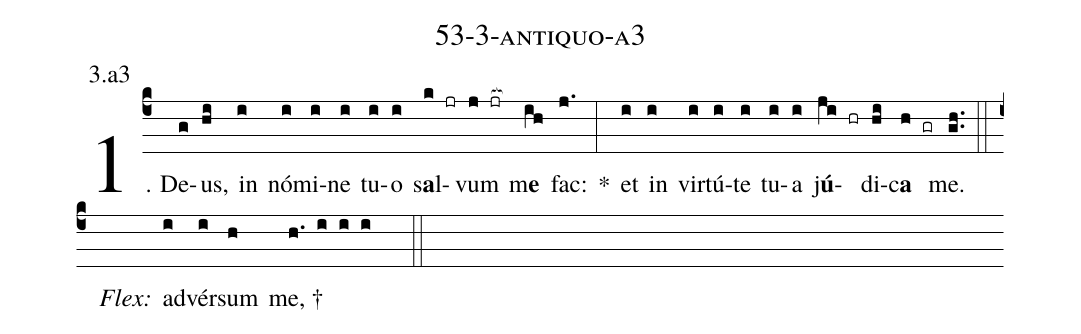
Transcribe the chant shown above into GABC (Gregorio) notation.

name: 53-3-antiquo-a3;
annotation: 3.a3;
%%
(c4)1. De(g)us,(hi) in(i) nó(i)mi(i)ne(i) tu(i)o(i) s<b>a</b>l(k jr)vum(j jr[ocb:1{]) m<b>e</b>(ih[ocb:0}]) fac:(j.) *(:) et(i) in(i) vir(i)tú(i)te(i) tu(i)a(i) j<b>ú</b>(ji hr)di(hi)c<b>a</b>(h gr) me.(gh..) (::)
<i>Flex:</i>()  ad(i)vér(i)sum(h) me, †(h. i i i  ::)
